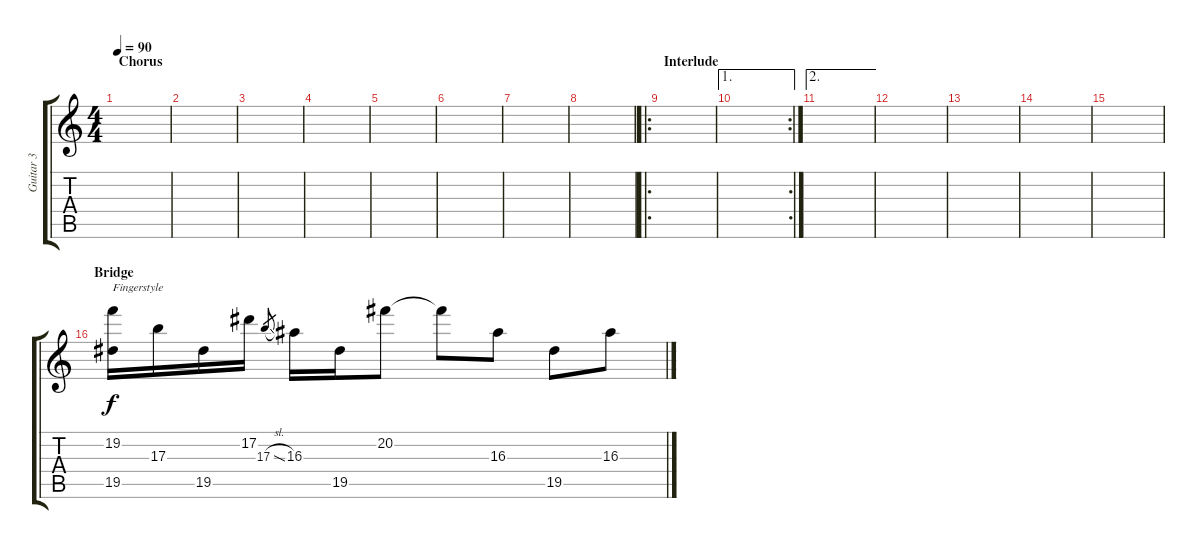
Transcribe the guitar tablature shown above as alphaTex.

\track ("Guitar 3" "Guitar 3") {instrument electricguitarclean}
\staff {score tabs}
\tuning (Eb4 Bb3 Gb3 Db3 Ab2 Eb2) {hide}
\ts (4 4)
\section ("" "Chorus")
\tempo 90
\clef g2
\ks c
|
|
|
|
|
|
|
|
\ro
\section ("" "Interlude")
|
\ae 1
\rc 2
|
\ae 2
|
|
|
|
|
\section ("" "Bridge")
(19.2 19.5).16{txt "Fingerstyle"} 17.3.16 19.5.16 17.2.16 17.3{sl}.8{gr} 16.3.16 19.5.16 20.2.8 20.2{t}.8 16.3.8 19.5.8 16.3.8
